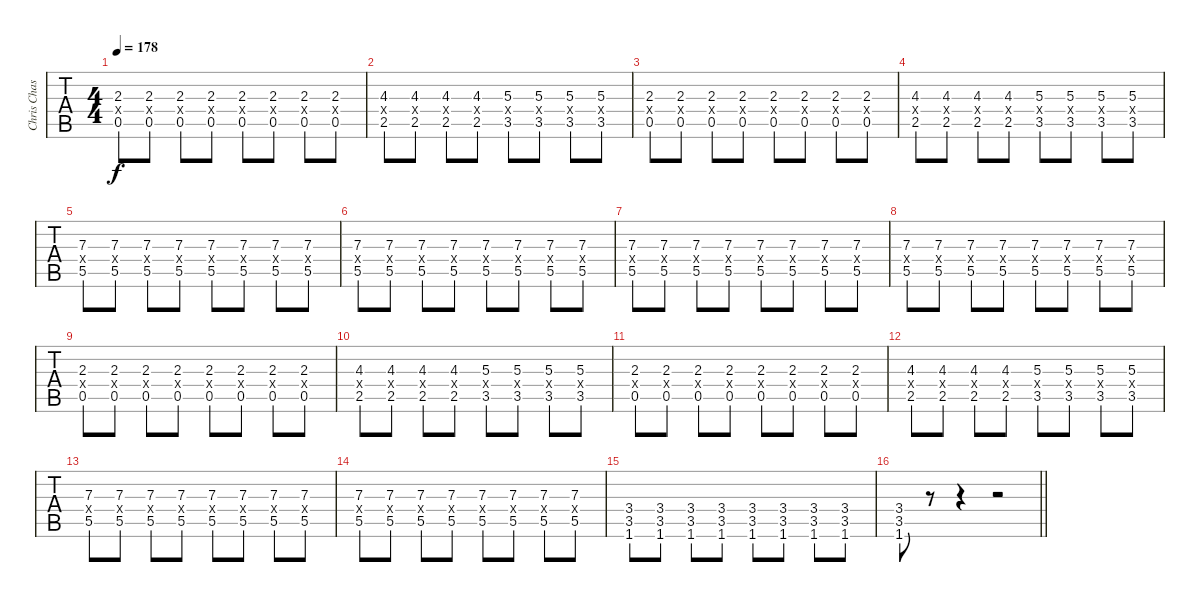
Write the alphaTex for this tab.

\track ("Chris Chasse - Guitar One" "Chris Chas") {instrument distortionguitar}
\staff {tabs}
\tuning (Eb4 Bb3 Gb3 Db3 Ab2 Eb2) {hide}
\ts (4 4)
\tempo 178
\clef g2
\ks c
(2.3 12.4{x} 0.5).8{dy f} (2.3 12.4{x} 0.5).8 (2.3 12.4{x} 0.5).8 (2.3 12.4{x} 0.5).8 (2.3 12.4{x} 0.5).8 (2.3 12.4{x} 0.5).8 (2.3 12.4{x} 0.5).8 (2.3 12.4{x} 0.5).8 |
(4.3 14.4{x} 2.5).8 (4.3 14.4{x} 2.5).8 (4.3 14.4{x} 2.5).8 (4.3 14.4{x} 2.5).8 (5.3 15.4{x} 3.5).8 (5.3 15.4{x} 3.5).8 (5.3 15.4{x} 3.5).8 (5.3 15.4{x} 3.5).8 |
(2.3 12.4{x} 0.5).8 (2.3 12.4{x} 0.5).8 (2.3 12.4{x} 0.5).8 (2.3 12.4{x} 0.5).8 (2.3 12.4{x} 0.5).8 (2.3 12.4{x} 0.5).8 (2.3 12.4{x} 0.5).8 (2.3 12.4{x} 0.5).8 |
(4.3 14.4{x} 2.5).8 (4.3 14.4{x} 2.5).8 (4.3 14.4{x} 2.5).8 (4.3 14.4{x} 2.5).8 (5.3 15.4{x} 3.5).8 (5.3 15.4{x} 3.5).8 (5.3 15.4{x} 3.5).8 (5.3 15.4{x} 3.5).8 |
(7.3 5.4{x} 5.5).8 (7.3 5.4{x} 5.5).8 (7.3 5.4{x} 5.5).8 (7.3 5.4{x} 5.5).8 (7.3 5.4{x} 5.5).8 (7.3 5.4{x} 5.5).8 (7.3 5.4{x} 5.5).8 (7.3 5.4{x} 5.5).8 |
(7.3 5.4{x} 5.5).8 (7.3 5.4{x} 5.5).8 (7.3 5.4{x} 5.5).8 (7.3 5.4{x} 5.5).8 (7.3 5.4{x} 5.5).8 (7.3 5.4{x} 5.5).8 (7.3 5.4{x} 5.5).8 (7.3 5.4{x} 5.5).8 |
(7.3 5.4{x} 5.5).8 (7.3 5.4{x} 5.5).8 (7.3 5.4{x} 5.5).8 (7.3 5.4{x} 5.5).8 (7.3 5.4{x} 5.5).8 (7.3 5.4{x} 5.5).8 (7.3 5.4{x} 5.5).8 (7.3 5.4{x} 5.5).8 |
(7.3 5.4{x} 5.5).8 (7.3 5.4{x} 5.5).8 (7.3 5.4{x} 5.5).8 (7.3 5.4{x} 5.5).8 (7.3 5.4{x} 5.5).8 (7.3 5.4{x} 5.5).8 (7.3 5.4{x} 5.5).8 (7.3 5.4{x} 5.5).8 |
(2.3 12.4{x} 0.5).8 (2.3 12.4{x} 0.5).8 (2.3 12.4{x} 0.5).8 (2.3 12.4{x} 0.5).8 (2.3 12.4{x} 0.5).8 (2.3 12.4{x} 0.5).8 (2.3 12.4{x} 0.5).8 (2.3 12.4{x} 0.5).8 |
(4.3 14.4{x} 2.5).8 (4.3 14.4{x} 2.5).8 (4.3 14.4{x} 2.5).8 (4.3 14.4{x} 2.5).8 (5.3 15.4{x} 3.5).8 (5.3 15.4{x} 3.5).8 (5.3 15.4{x} 3.5).8 (5.3 15.4{x} 3.5).8 |
(2.3 12.4{x} 0.5).8 (2.3 12.4{x} 0.5).8 (2.3 12.4{x} 0.5).8 (2.3 12.4{x} 0.5).8 (2.3 12.4{x} 0.5).8 (2.3 12.4{x} 0.5).8 (2.3 12.4{x} 0.5).8 (2.3 12.4{x} 0.5).8 |
(4.3 14.4{x} 2.5).8 (4.3 14.4{x} 2.5).8 (4.3 14.4{x} 2.5).8 (4.3 14.4{x} 2.5).8 (5.3 15.4{x} 3.5).8 (5.3 15.4{x} 3.5).8 (5.3 15.4{x} 3.5).8 (5.3 15.4{x} 3.5).8 |
(7.3 5.4{x} 5.5).8 (7.3 5.4{x} 5.5).8 (7.3 5.4{x} 5.5).8 (7.3 5.4{x} 5.5).8 (7.3 5.4{x} 5.5).8 (7.3 5.4{x} 5.5).8 (7.3 5.4{x} 5.5).8 (7.3 5.4{x} 5.5).8 |
(7.3 5.4{x} 5.5).8 (7.3 5.4{x} 5.5).8 (7.3 5.4{x} 5.5).8 (7.3 5.4{x} 5.5).8 (7.3 5.4{x} 5.5).8 (7.3 5.4{x} 5.5).8 (7.3 5.4{x} 5.5).8 (7.3 5.4{x} 5.5).8 |
(3.4 3.5 1.6).8 (3.4 3.5 1.6).8 (3.4 3.5 1.6).8 (3.4 3.5 1.6).8 (3.4 3.5 1.6).8 (3.4 3.5 1.6).8 (3.4 3.5 1.6).8 (3.4 3.5 1.6).8 |
\barLineRight lightlight
(3.4 3.5 1.6).8 r.8 r.4 r.2
